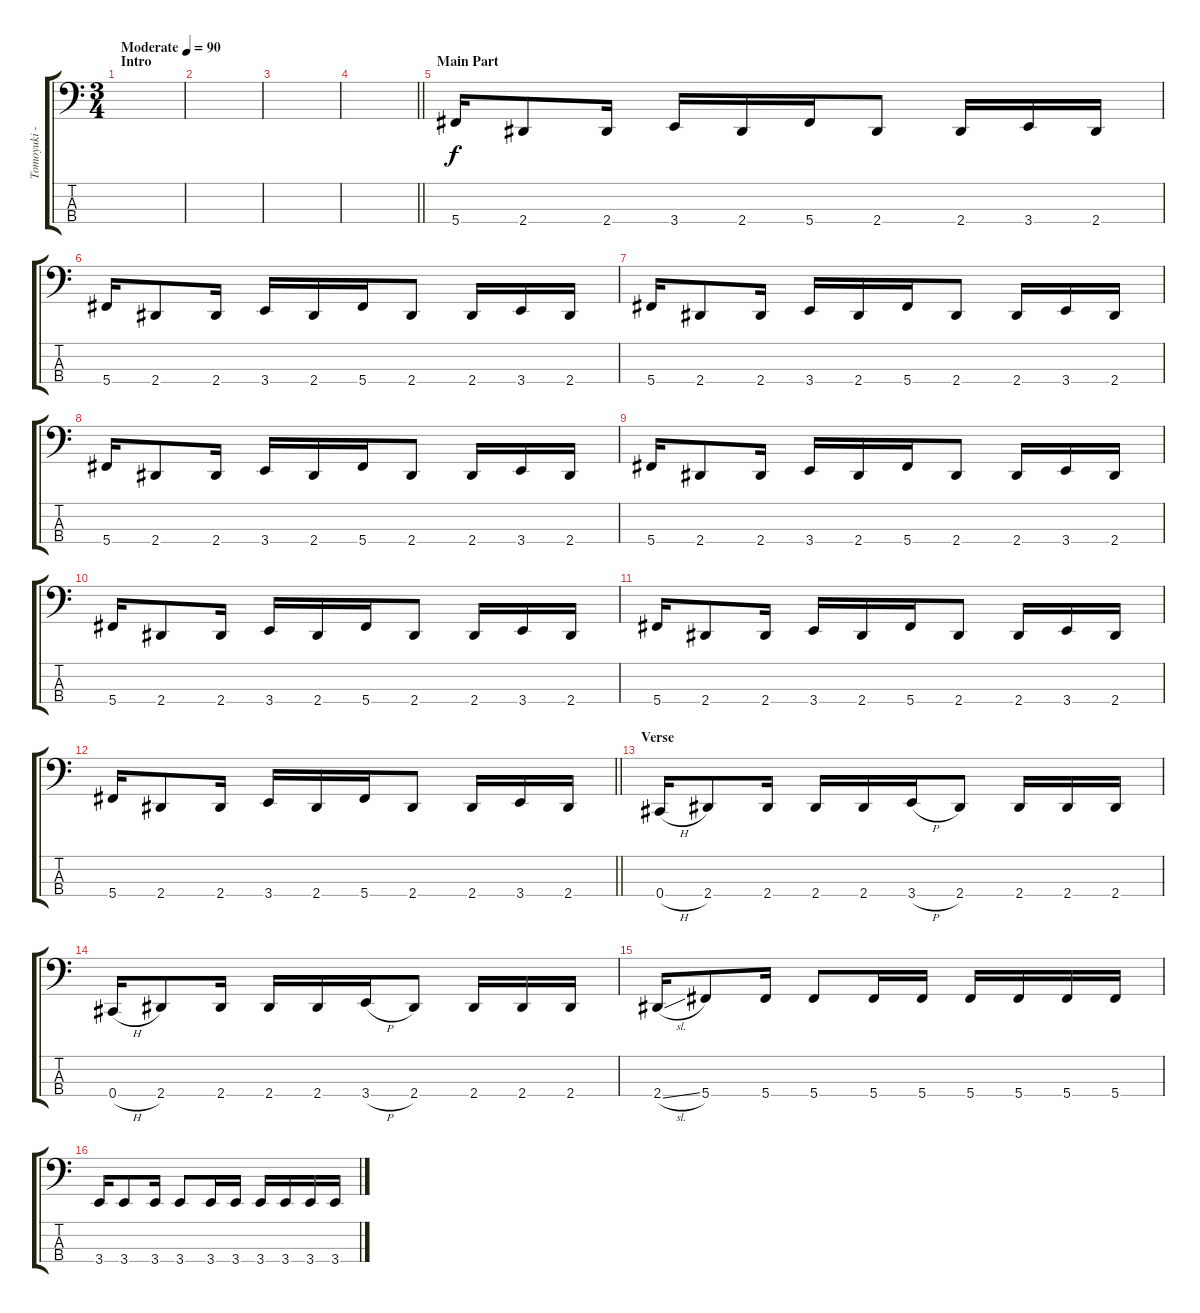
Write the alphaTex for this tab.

\track ("Tomoyuki - Bass" "Tomoyuki -") {instrument electricbasspick}
\staff {score tabs}
\tuning (Gb2 Db2 Ab1 Db1) {hide}
\ts (3 4)
\section ("" "Intro")
\tempo (90 "Moderate")
\clef f4
\ks c
|
|
|
\barLineRight lightlight
|
\section ("" "Main Part")
5.4.16 2.4.8 2.4.16 3.4.16 2.4.16 5.4.16 2.4.8 2.4.16 3.4.16 2.4.16 |
5.4.16 2.4.8 2.4.16 3.4.16 2.4.16 5.4.16 2.4.8 2.4.16 3.4.16 2.4.16 |
5.4.16 2.4.8 2.4.16 3.4.16 2.4.16 5.4.16 2.4.8 2.4.16 3.4.16 2.4.16 |
5.4.16 2.4.8 2.4.16 3.4.16 2.4.16 5.4.16 2.4.8 2.4.16 3.4.16 2.4.16 |
5.4.16 2.4.8 2.4.16 3.4.16 2.4.16 5.4.16 2.4.8 2.4.16 3.4.16 2.4.16 |
5.4.16 2.4.8 2.4.16 3.4.16 2.4.16 5.4.16 2.4.8 2.4.16 3.4.16 2.4.16 |
5.4.16 2.4.8 2.4.16 3.4.16 2.4.16 5.4.16 2.4.8 2.4.16 3.4.16 2.4.16 |
\barLineRight lightlight
5.4.16 2.4.8 2.4.16 3.4.16 2.4.16 5.4.16 2.4.8 2.4.16 3.4.16 2.4.16 |
\section ("" "Verse")
0.4{h}.16 2.4.8 2.4.16 2.4.16 2.4.16 3.4{h}.16 2.4.8 2.4.16 2.4.16 2.4.16 |
0.4{h}.16 2.4.8 2.4.16 2.4.16 2.4.16 3.4{h}.16 2.4.8 2.4.16 2.4.16 2.4.16 |
2.4{sl}.16 5.4.8 5.4.16 5.4.8 5.4.16 5.4.16 5.4.16 5.4.16 5.4.16 5.4.16 |
3.4.16 3.4.8 3.4.16 3.4.8 3.4.16 3.4.16 3.4.16 3.4.16 3.4.16 3.4.16
